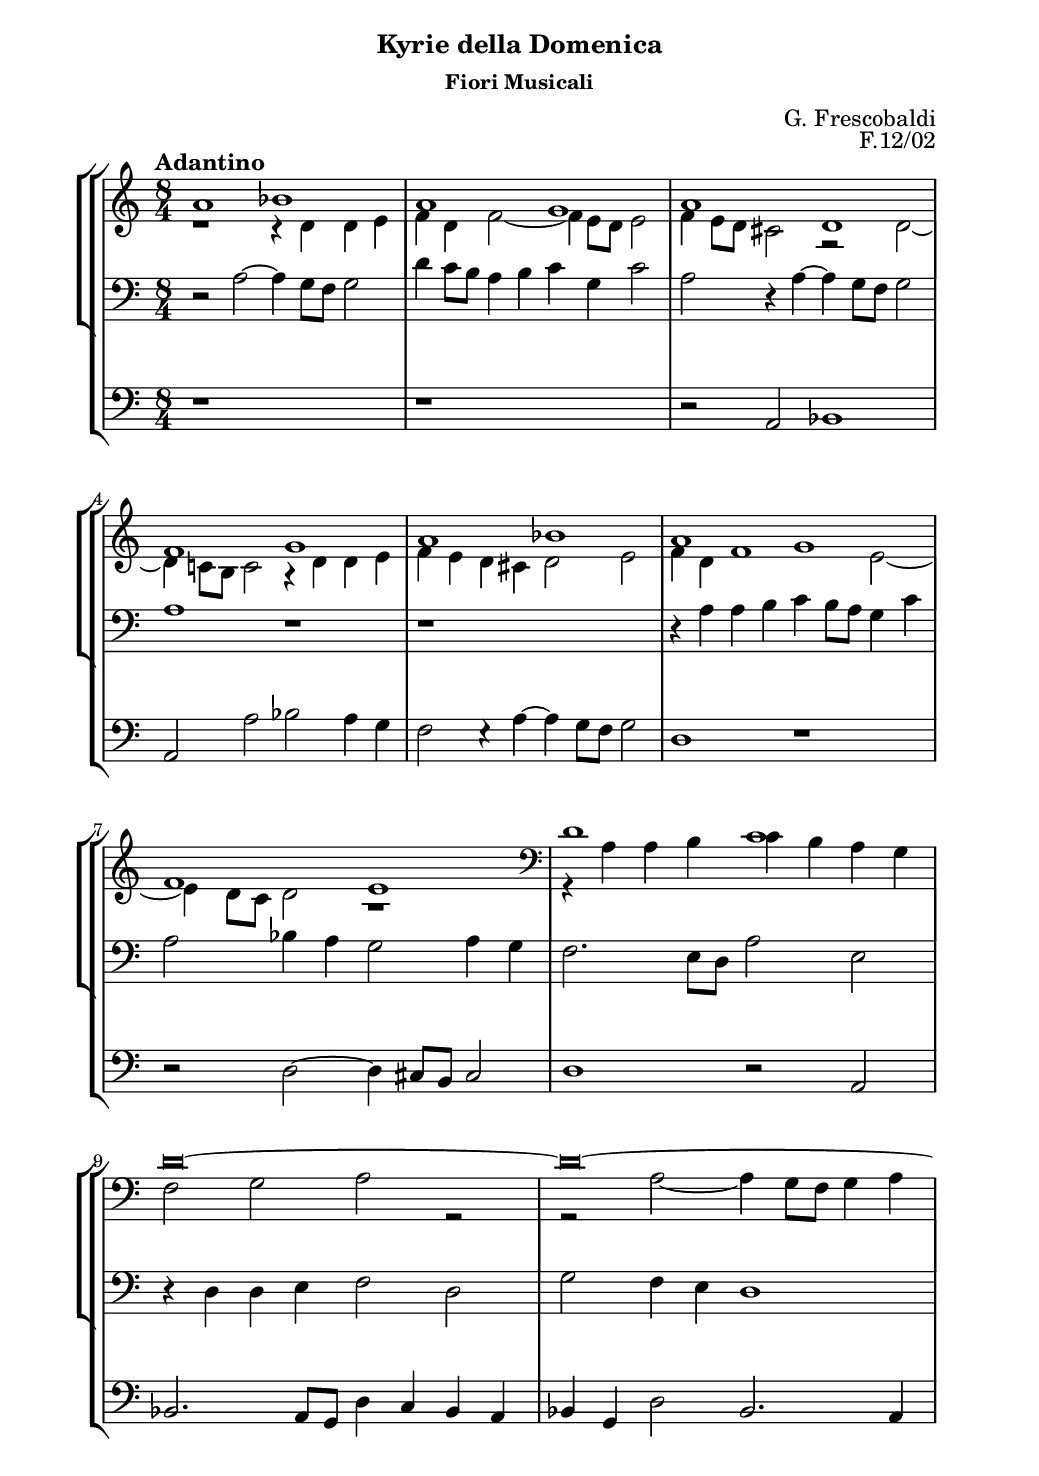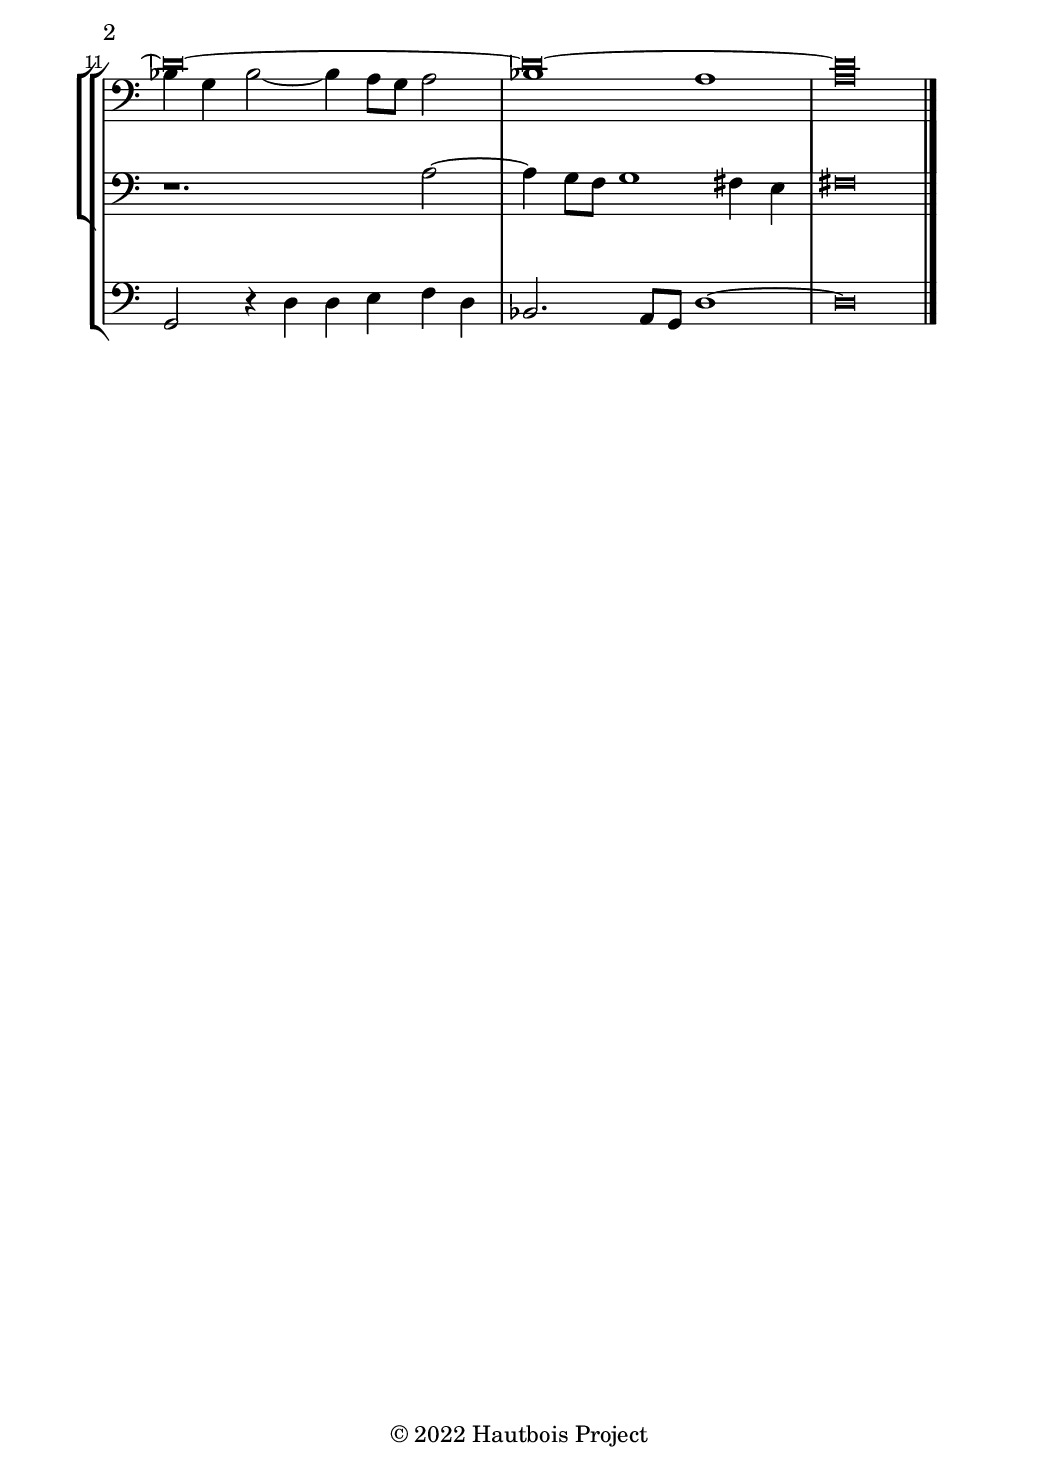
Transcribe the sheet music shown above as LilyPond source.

%! Title: KYRIE della Domenica
%! Subtitle: de Fiori Musicali
%! Subsubtitle:
%! Type: final
%! Status: done
%! Remark:

\version "2.22.1"
\include "italiano.ly"

%****************************************************************
% Start cut-&-pastable-section

%****************************************************************

\paper {
  % Set paper
  #(set-paper-size "b5")
  indent = 0\mm
  line-width = 145\mm
  ragged-right = ##f
  line-width = #(- line-width (* mm 3.000000) (* mm 1))
}

\layout {
  
}

%*****************************************
%  Set Header
%*****************************************
\header {
  %title = "KYRIE"
  subtitle = "Kyrie della Domenica"
  subsubtitle = "Fiori Musicali"
  composer = "G. Frescobaldi"
  opus = "F.12/02"
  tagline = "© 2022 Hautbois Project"
}

%*****************************************
% Start Voice
% Write the voices here
%*****************************************
MyMeter = \time 8/4
MyTempo = \tempo "Adantino"
MyKey = \key do \major
PieceName = "KYRIE. della Domenica"

ManualI = \relative la' {
  % bar 1 - 3
  la1 sib | la sol | la re, |
  
  % bar 4 - 6
  fa sol | la sib | la sol |
  
  % bar 7 - 9
  fa mi |
  \clef "bass" re do |
  \once \override NoteHead.style = #'baroque
  re\breve*1~ |
  
  % bar 10 - 12
  \once \override NoteHead.style = #'baroque
  re\breve*1~ | 
  \once \override NoteHead.style = #'baroque
  re\breve*1~ |
  \once \override NoteHead.style = #'baroque
  re\breve*1~ |
  
  % bar 13 : additional
  \once \override NoteHead.style = #'baroque
  re\breve*1~ |
  
  \bar "|."
}

ManualII = \relative re' {
  % bar 1 - 3
  r1 r4 re re mi |
  fa re fa2~ fa4 mi8 re mi2 |
  fa4 mi8 re dod2 r2 re2~ |
  
  % bar 4 - 6
  re4 do!8 si do2 r4 re re mi|
  fa mi re dod re2 mi2 |
  fa4 re fa1 mi2~ |
  
  % bar 7 - 9
  mi4 re8 do re2 r1 |
  r4 la la si do si la sol |
  fa2 sol la r |
  
  % bar 10 - 12
  r la2~ la4 sol8 fa sol4 la |
  sib sol sib2~ sib4 la8 sol la2 |
  sib1 la |
  
  % bar 13 : additional
  \once \override NoteHead.style = #'baroque
  la\breve*1 |
  
  \bar "|."
}

ManualIII = \relative la {
  % bar 1 - 3
  r2 la2~ la4 sol8 fa sol2 |
  re'4 do8 si la4 si do sol do2 |
  la r4 la4~ la sol8 fa sol2 |
  
  % bar 4 - 6
  la1 r1 | r1*2 |
  r4 la4 la si do si8 la sol4 do |
  
  % bar 7 - 9
  la2 sib4 la sol2 la4 sol |
  fa2. mi8 re la'2 mi |
  r4 re re mi fa2 re |
  
  % bar 10 - 12
  sol fa4 mi re1 |
  r1. la'2~ |
  la4 sol8 fa sol1 fad4 mi |
  
  % bar 13 : additional
  \once \override NoteHead.style = #'baroque
  fad\breve*1 |
  
  \bar "|."
}

PedalI = \relative la, {
  % bar 1 - 3
  r1*2 | r1*2 | r2 la2 sib1 |
  
  % bar 4 - 6
  la2 la' sib la4 sol |
  fa2 mi4\rest la~ la sol8 fa sol2 |
  re1 r1 |
  
  % bar 7 - 9
  r2 re2~ re4 dod8 si dod2 |
  re1 r2 la2 |
  sib2. la8 sol re'4 do sib la |
  
  % bar 10 - 12
  sib sol re'2 sib2. la4 |
  sol2 r4 re' re mi fa re |
  sib2. la8 sol re'1~ |
  
  % bar 13 : additional
  \once \override NoteHead.style = #'baroque
  re\breve*1 |
  
  \bar "|."
}

%*****************************************
%  Start Score
%*****************************************

%\markup { \vspace #1 }
\score {
  \header {
    %piece = \PieceName
  }
  \new StaffGroup <<
    \new StaffGroup <<
    \new Staff = "ManualOne" { 
      \clef "treble" 
      \MyTempo
      \MyKey
      \MyMeter
      <<
        \ManualI
        \\
        \ManualII
      >>
    }
    \new Staff = "ManualTwo" { 
      \clef "bass"
      %\MyTempo
      \MyKey
      \MyMeter
      \ManualIII
    }
    >>
    \new Staff = "PedalOrgan" {
      \clef "bass"
      %\MyTempo
      \MyKey
      \MyMeter
      \new Voice {
        \PedalI
      }
    }
  >>
}